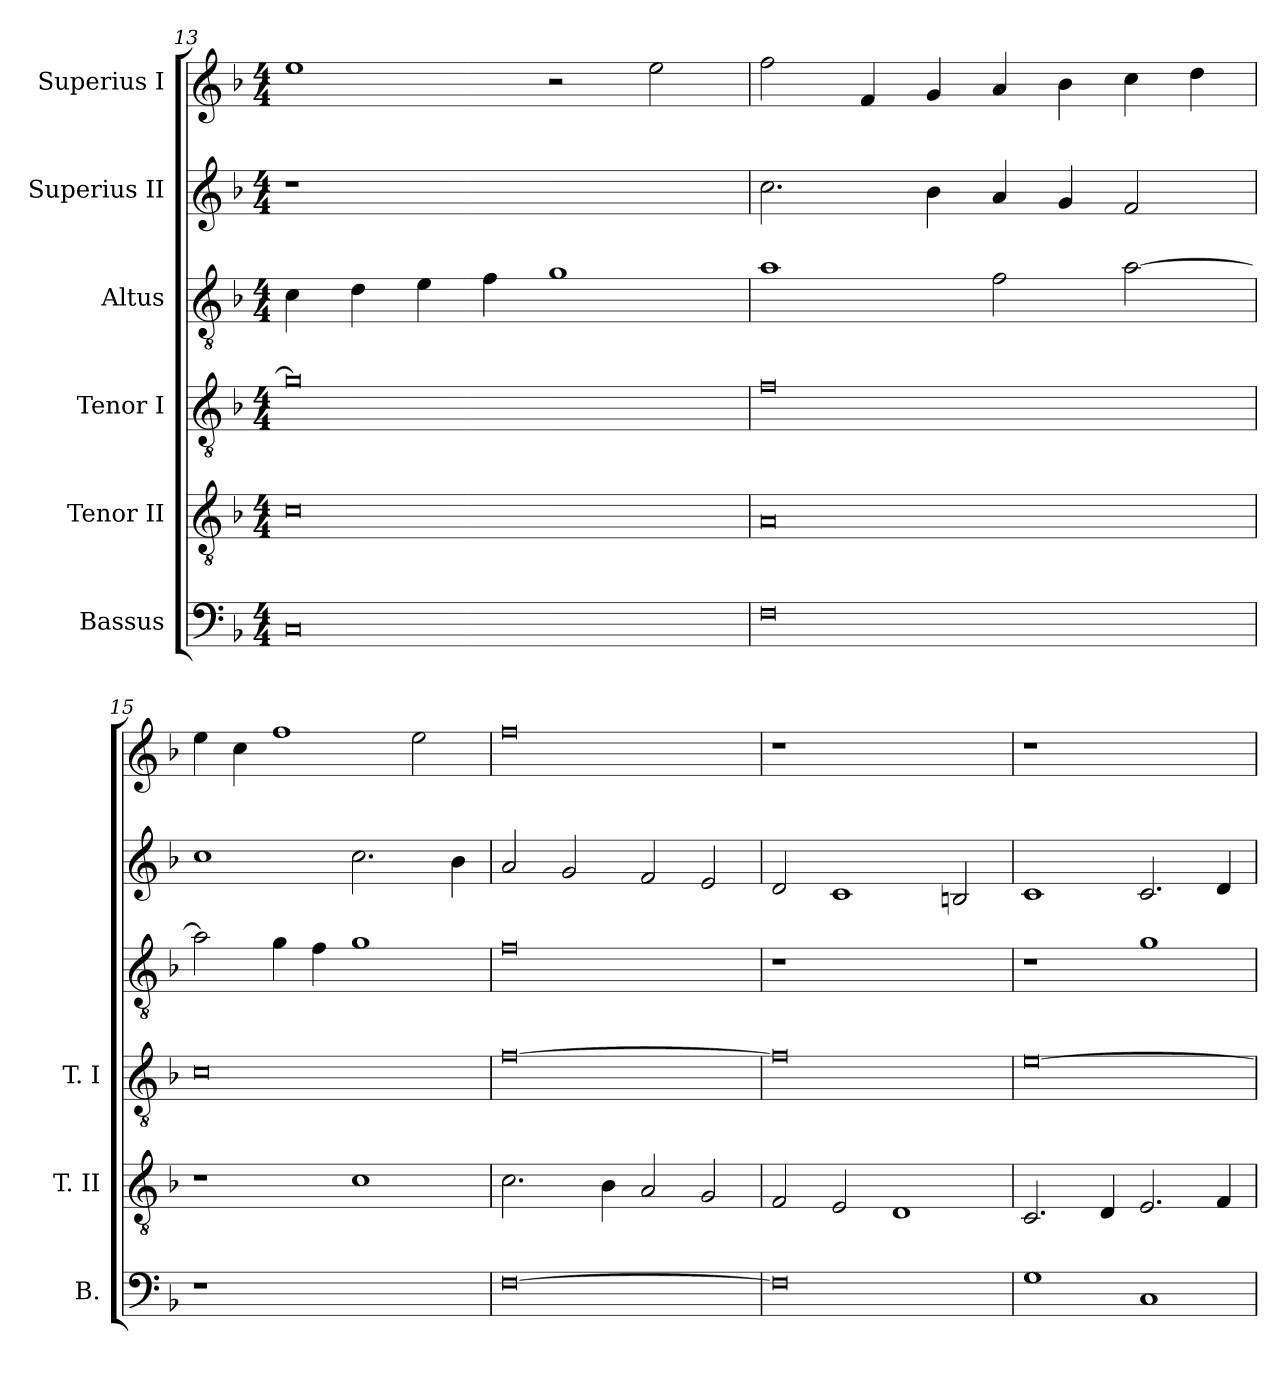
**kern	**kern	**kern	**kern	**kern	**kern
*part6	*part5	*part4	*part3	*part2	*part1
*staff6	*staff5	*staff4	*staff3	*staff2	*staff1
*I"Bassus	*I"Tenor II	*I"Tenor I	*I"Altus	*I"Superius II	*I"Superius I
*I'B.	*I'T. II	*I'T. I	*	*	*
*clefF4	*clefGv2	*clefGv2	*clefGv2	*clefG2	*clefG2
*	*ITrd7c12	*ITrd7c12	*ITrd7c12	*	*
*k[b-]	*k[b-]	*k[b-]	*k[b-]	*k[b-]	*k[b-]
*F:	*F:	*F:	*F:	*F:	*F:
*M4/4	*M4/4	*M4/4	*M4/4	*M4/4	*M4/4
=13	=13	=13	=13	=13	=13
!	!	!	!	!LO:N:vis=1	!
0Ci	0Ci	0Gi]	4Ci\	1r	1eei
.	.	.	4Di\	.	.
.	.	.	4Ei\	.	.
.	.	.	4Fi\	.	.
.	.	.	1Gi	1ryy	2r
.	.	.	.	.	2eei\
=14	=14	=14	=14	=14	=14
0Fi	0AAi	0Fi	1Ai	2.cci\	2ffi\
.	.	.	.	.	4fi/
.	.	.	.	4b-i\	4gi/
.	.	.	2Fi\	4ai/	4ai/
.	.	.	.	4gi/	4b-i\
.	.	.	[>2Ai\	2fi/	4cci\
.	.	.	.	.	4ddi\
=15	=15	=15	=15	=15	=15
!LO:N:vis=1	!	!	!	!	!
1r	1r	0Ci	2Ai\]	1cci	4eei\
.	.	.	.	.	4cci\
.	.	.	4Gi\	.	1ffi
.	.	.	4Fi\	.	.
1ryy	1Ci	.	1Gi	2.cci\	.
.	.	.	.	.	2eei\
.	.	.	.	4b-i\	.
!!LO:LB:g=z
=16	=16	=16	=16	=16	=16
[>0Fi	2.Ci\	[>0Fi	0Fi	2ai/	0ffi
.	.	.	.	2gi/	.
.	4BB-i\	.	.	.	.
.	2AAi/	.	.	2fi/	.
.	2GGi/	.	.	2ei/	.
=17	=17	=17	=17	=17	=17
!	!	!	!LO:N:vis=1	!	!LO:N:vis=1
0Fi]	2FFi/	0Fi]	1r	2di/	1r
.	2EEi/	.	.	1ci	.
.	1DDi	.	1ryy	.	1ryy
.	.	.	.	2Bni/	.
=18	=18	=18	=18	=18	=18
!	!	!	!	!	!LO:N:vis=1
1Gi	2.CCi/	[>0Ei	1r	1ci	1r
.	4DDi/	.	.	.	.
1Ci	2.EEi/	.	1Gi	2.ci/	1ryy
.	4FFi/	.	.	4di/	.
=	=	=	=	=	=
*-	*-	*-	*-	*-	*-
